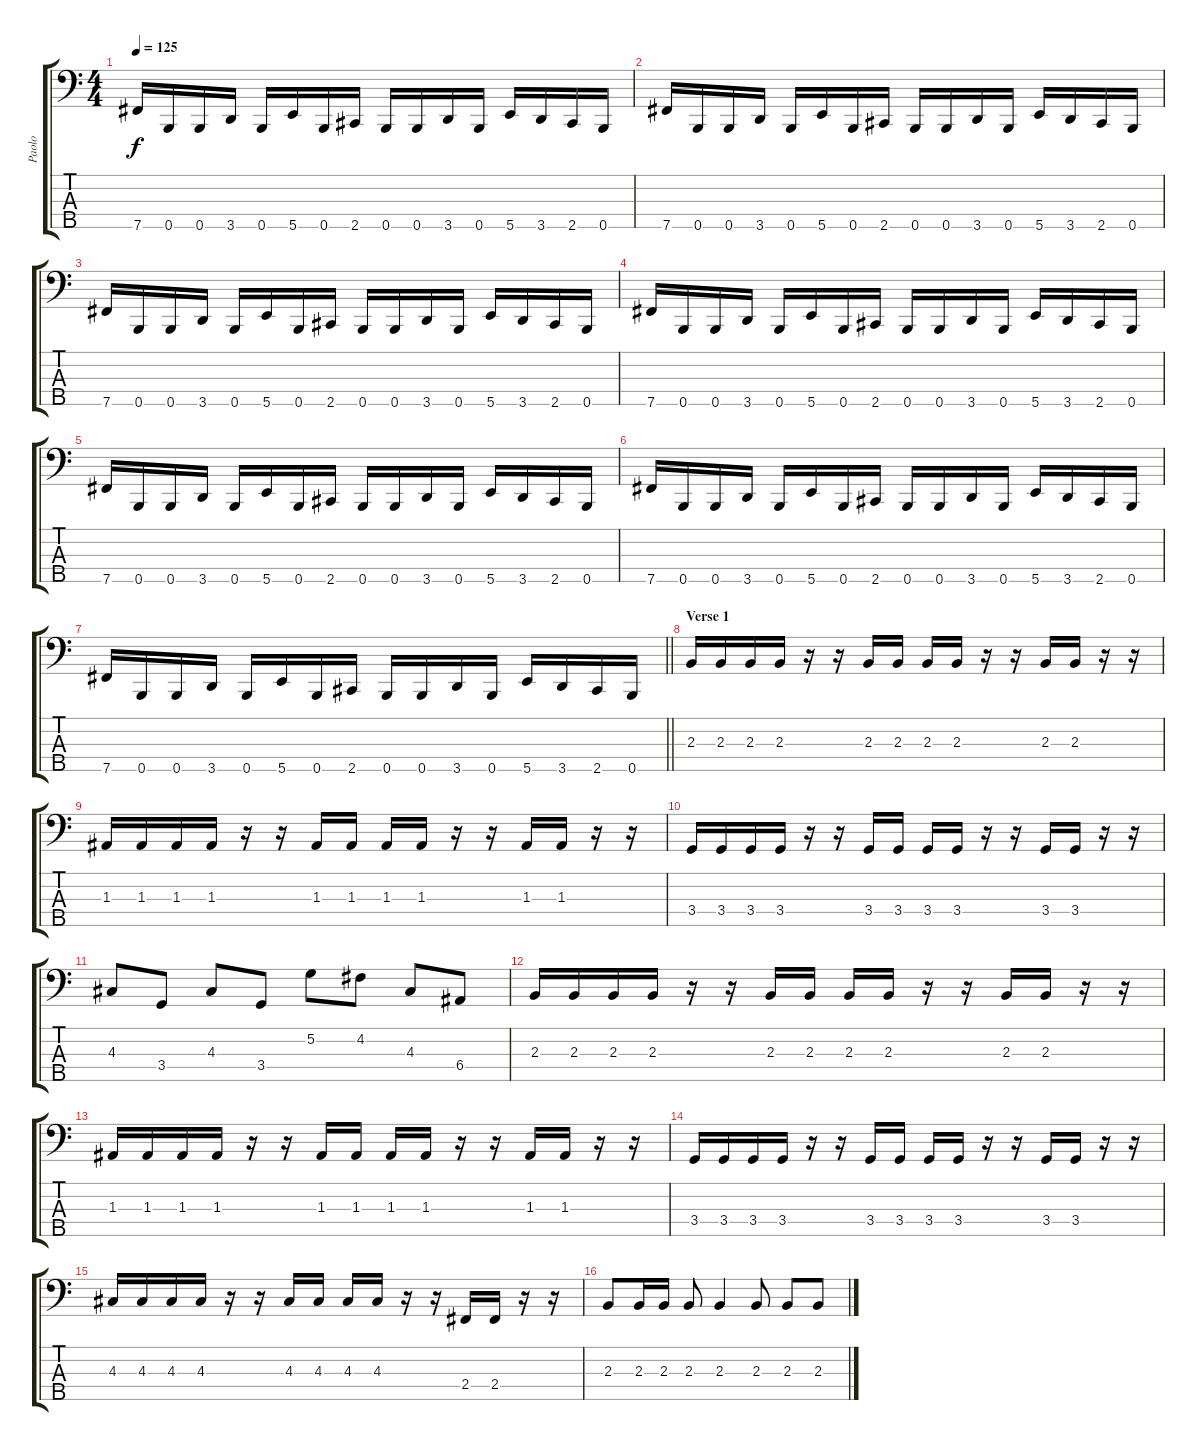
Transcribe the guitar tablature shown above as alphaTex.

\track ("Paolo" "Paolo") {instrument electricbasspick}
\staff {score tabs}
\tuning (G2 D2 A1 E1 B0) {hide}
\ts (4 4)
\tempo 125
\clef f4
\ks c
7.5.16{dy f} 0.5.16 0.5.16 3.5.16 0.5.16 5.5.16 0.5.16 2.5.16 0.5.16 0.5.16 3.5.16 0.5.16 5.5.16 3.5.16 2.5.16 0.5.16 |
7.5.16 0.5.16 0.5.16 3.5.16 0.5.16 5.5.16 0.5.16 2.5.16 0.5.16 0.5.16 3.5.16 0.5.16 5.5.16 3.5.16 2.5.16 0.5.16 |
7.5.16 0.5.16 0.5.16 3.5.16 0.5.16 5.5.16 0.5.16 2.5.16 0.5.16 0.5.16 3.5.16 0.5.16 5.5.16 3.5.16 2.5.16 0.5.16 |
7.5.16 0.5.16 0.5.16 3.5.16 0.5.16 5.5.16 0.5.16 2.5.16 0.5.16 0.5.16 3.5.16 0.5.16 5.5.16 3.5.16 2.5.16 0.5.16 |
7.5.16 0.5.16 0.5.16 3.5.16 0.5.16 5.5.16 0.5.16 2.5.16 0.5.16 0.5.16 3.5.16 0.5.16 5.5.16 3.5.16 2.5.16 0.5.16 |
7.5.16 0.5.16 0.5.16 3.5.16 0.5.16 5.5.16 0.5.16 2.5.16 0.5.16 0.5.16 3.5.16 0.5.16 5.5.16 3.5.16 2.5.16 0.5.16 |
\barLineRight lightlight
7.5.16 0.5.16 0.5.16 3.5.16 0.5.16 5.5.16 0.5.16 2.5.16 0.5.16 0.5.16 3.5.16 0.5.16 5.5.16 3.5.16 2.5.16 0.5.16 |
\section ("" "Verse 1")
2.3.16 2.3.16 2.3.16 2.3.16 r.16 r.16 2.3.16 2.3.16 2.3.16 2.3.16 r.16 r.16 2.3.16 2.3.16 r.16 r.16 |
1.3.16 1.3.16 1.3.16 1.3.16 r.16 r.16 1.3.16 1.3.16 1.3.16 1.3.16 r.16 r.16 1.3.16 1.3.16 r.16 r.16 |
3.4.16 3.4.16 3.4.16 3.4.16 r.16 r.16 3.4.16 3.4.16 3.4.16 3.4.16 r.16 r.16 3.4.16 3.4.16 r.16 r.16 |
4.3.8 3.4.8 4.3.8 3.4.8 5.2.8 4.2.8 4.3.8 6.4.8 |
2.3.16 2.3.16 2.3.16 2.3.16 r.16 r.16 2.3.16 2.3.16 2.3.16 2.3.16 r.16 r.16 2.3.16 2.3.16 r.16 r.16 |
1.3.16 1.3.16 1.3.16 1.3.16 r.16 r.16 1.3.16 1.3.16 1.3.16 1.3.16 r.16 r.16 1.3.16 1.3.16 r.16 r.16 |
3.4.16 3.4.16 3.4.16 3.4.16 r.16 r.16 3.4.16 3.4.16 3.4.16 3.4.16 r.16 r.16 3.4.16 3.4.16 r.16 r.16 |
4.3.16 4.3.16 4.3.16 4.3.16 r.16 r.16 4.3.16 4.3.16 4.3.16 4.3.16 r.16 r.16 2.4.16 2.4.16 r.16 r.16 |
2.3.8 2.3.16 2.3.16 2.3.8 2.3.4 2.3.8 2.3.8 2.3.8
